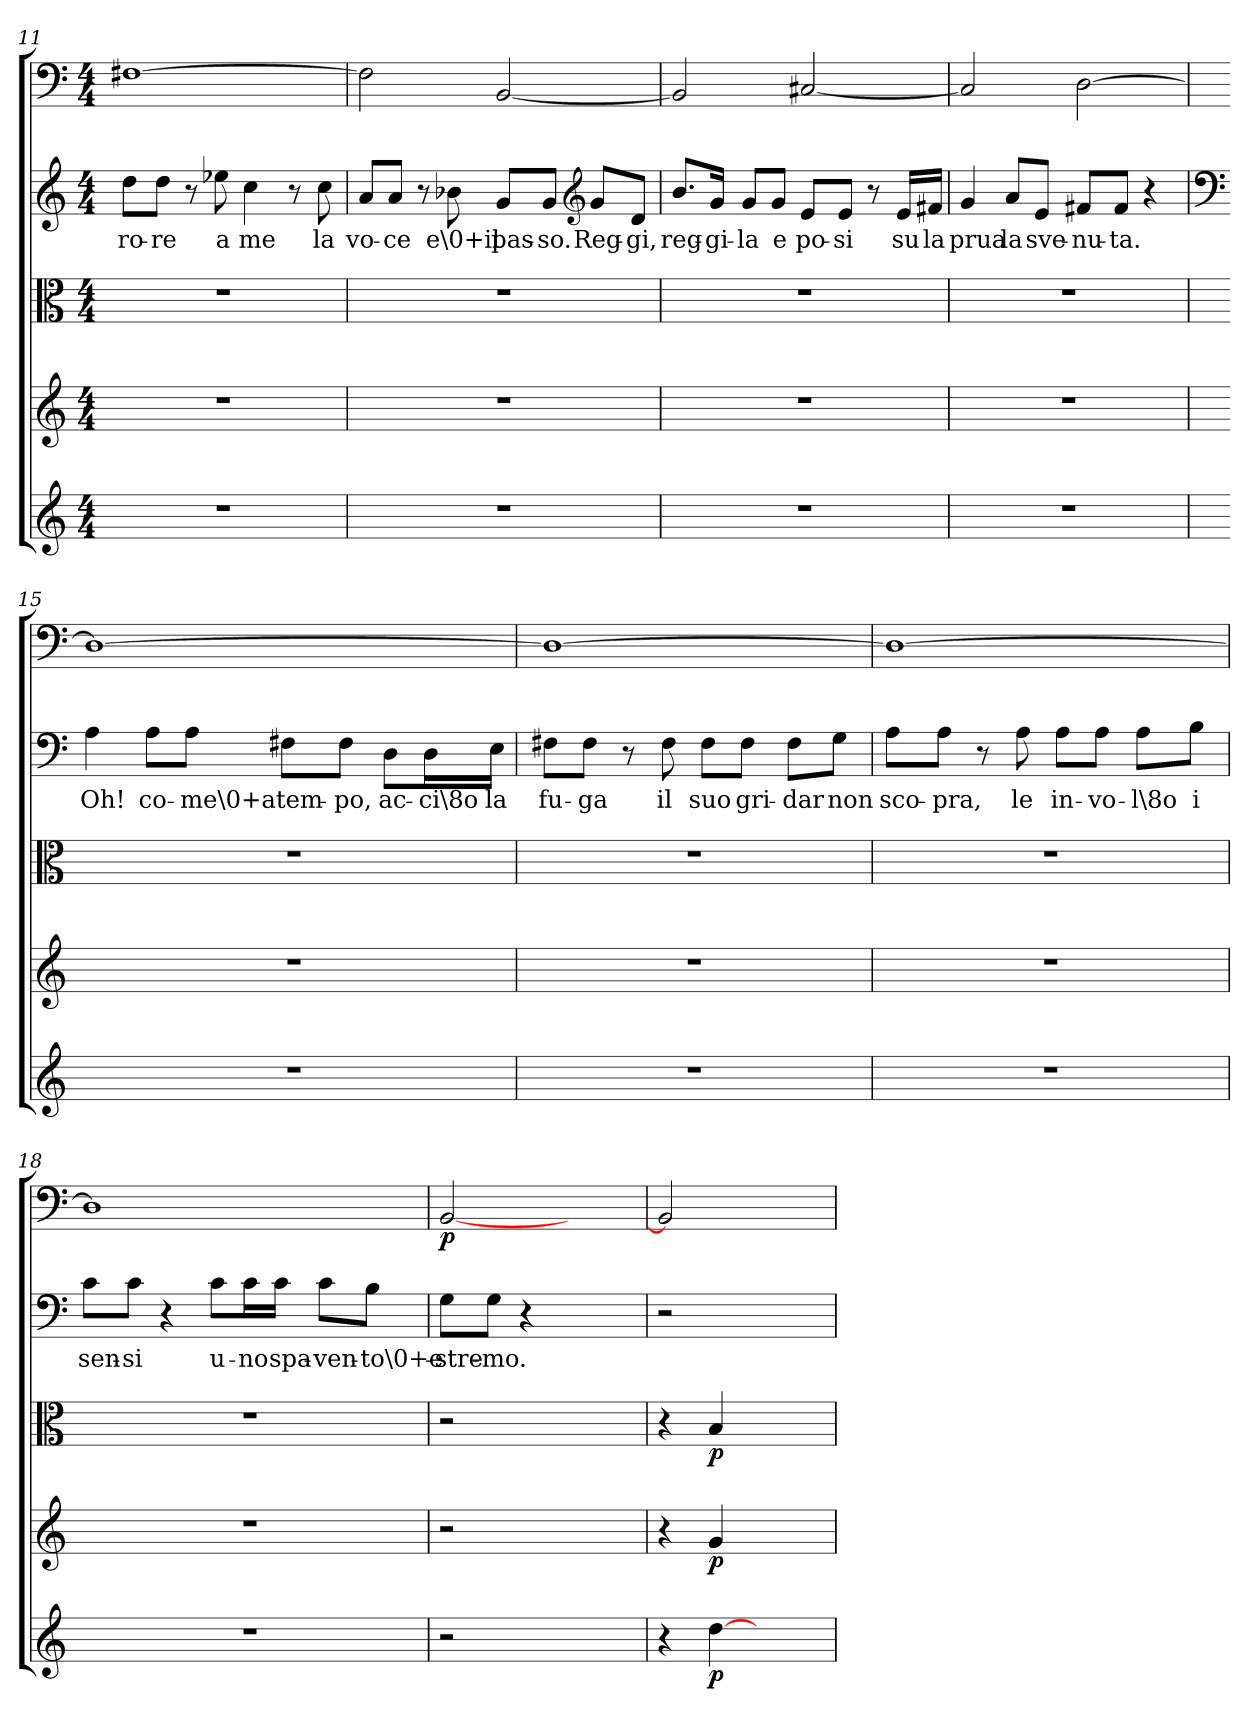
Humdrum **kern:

**kern	**dynam	**kern	**dynam	**kern	**dynam	**kern	**text	**kern	**dynam
*part5	*part5	*part4	*part4	*part3	*part3	*part2	*part2	*part1	*part1
*staff5	*staff5	*staff4	*staff4	*staff3	*staff3	*staff2	*staff2	*staff1	*staff1
*clefG2	*	*clefG2	*	*clefC3	*	*clefG2	*	*clefF4	*
*k[]	*	*k[]	*	*k[]	*	*k[]	*	*k[]	*
*C:	*	*C:	*	*C:	*	*C:	*	*C:	*
*M4/4	*	*M4/4	*	*M4/4	*	*M4/4	*	*M4/4	*
=11	=11	=11	=11	=11	=11	=11	=11	=11	=11
1r	.	1r	.	1r	.	8dd\L	-ro-	[1F#X\	.
.	.	.	.	.	.	8dd\J	-re	.	.
.	.	.	.	.	.	8r	.	.	.
.	.	.	.	.	.	8ee-X\	a	.	.
.	.	.	.	.	.	4cc\	me	.	.
.	.	.	.	.	.	8r	.	.	.
.	.	.	.	.	.	8cc\	la	.	.
=12	=12	=12	=12	=12	=12	=12	=12	=12	=12
1r	.	1r	.	1r	.	8a/L	vo-	2F#\]	.
.	.	.	.	.	.	8a/J	-ce	.	.
.	.	.	.	.	.	8r	.	.	.
.	.	.	.	.	.	8b-X\	e\0+il	.	.
.	.	.	.	.	.	8g/L	pas-	[2BB/	.
.	.	.	.	.	.	8g/J	-so.	.	.
*	*	*	*	*	*	*clefG2	*	*	*
.	.	.	.	.	.	8g/L	Reg-	.	.
.	.	.	.	.	.	8d/J	-gi,	.	.
=13	=13	=13	=13	=13	=13	=13	=13	=13	=13
1r	.	1r	.	1r	.	8.b/L	reg-	2BB/]	.
.	.	.	.	.	.	16g/Jk	-gi-	.	.
.	.	.	.	.	.	8g/L	-la	.	.
.	.	.	.	.	.	8g/J	e	.	.
.	.	.	.	.	.	8e/L	po-	[2C#X/	.
.	.	.	.	.	.	8e/J	-si	.	.
.	.	.	.	.	.	8r	.	.	.
.	.	.	.	.	.	16e/LL	su	.	.
.	.	.	.	.	.	16f#X/JJ	la	.	.
=14	=14	=14	=14	=14	=14	=14	=14	=14	=14
1r	.	1r	.	1r	.	4g/	prua	2C#/]	.
.	.	.	.	.	.	8a/L	la	.	.
.	.	.	.	.	.	8e/J	sve-	.	.
.	.	.	.	.	.	8f#X/L	-nu-	[2D\	.
.	.	.	.	.	.	8f#/J	-ta.	.	.
.	.	.	.	.	.	4r	.	.	.
=15	=15	=15	=15	=15	=15	=15	=15	=15	=15
*	*	*	*	*	*	*clefF4	*	*	*
1r	.	1r	.	1r	.	4A\	Oh!	1D\_	.
.	.	.	.	.	.	8A\L	co-	.	.
.	.	.	.	.	.	8A\J	-me\0+a	.	.
.	.	.	.	.	.	8F#X\L	tem-	.	.
.	.	.	.	.	.	8F#\J	-po,	.	.
.	.	.	.	.	.	8D\L	ac-	.	.
.	.	.	.	.	.	16D\L	-ci\8o	.	.
.	.	.	.	.	.	16E\JJ	la	.	.
=16	=16	=16	=16	=16	=16	=16	=16	=16	=16
1r	.	1r	.	1r	.	8F#X\L	fu-	1D\_	.
.	.	.	.	.	.	8F#\J	-ga	.	.
.	.	.	.	.	.	8r	.	.	.
.	.	.	.	.	.	8F#\	il	.	.
.	.	.	.	.	.	8F#\L	suo	.	.
.	.	.	.	.	.	8F#\J	gri-	.	.
.	.	.	.	.	.	8F#\L	-dar	.	.
.	.	.	.	.	.	8G\J	non	.	.
=17	=17	=17	=17	=17	=17	=17	=17	=17	=17
1r	.	1r	.	1r	.	8A\L	sco-	1D\_	.
.	.	.	.	.	.	8A\J	-pra,	.	.
.	.	.	.	.	.	8r	.	.	.
.	.	.	.	.	.	8A\	le	.	.
.	.	.	.	.	.	8A\L	in-	.	.
.	.	.	.	.	.	8A\J	-vo-	.	.
.	.	.	.	.	.	8A\L	-l\8o	.	.
.	.	.	.	.	.	8B\J	i	.	.
=18	=18	=18	=18	=18	=18	=18	=18	=18	=18
1r	.	1r	.	1r	.	8c\L	sen-	1D\]	.
.	.	.	.	.	.	8c\J	-si	.	.
.	.	.	.	.	.	4r	.	.	.
.	.	.	.	.	.	8c\L	u-	.	.
.	.	.	.	.	.	16c\L	-no	.	.
.	.	.	.	.	.	16c\JJ	spa-	.	.
.	.	.	.	.	.	8c\L	-ven-	.	.
.	.	.	.	.	.	8B\J	-to\0+e-	.	.
=19	=19	=19	=19	=19	=19	=19	=19	=19	=19
2r	.	2r	.	2r	.	8G\L	-stre-	[2BB/	p
.	.	.	.	.	.	8G\J	-mo.	.	.
.	.	.	.	.	.	4r	.	.	.
2ryy	.	2ryy	.	2ryy	.	2ryy	.	2ryy	.
=	=	=	=	=	=	=	=	=	=
4r	.	4r	.	4r	.	2r	.	2BB/]	.
[4dd\	p	4g/	p	4B/	p	.	.	.	.
2ryy	.	2ryy	.	2ryy	.	2ryy	.	2ryy	.
=	=	=	=	=	=	=	=	=	=
*-	*-	*-	*-	*-	*-	*-	*-	*-	*-
